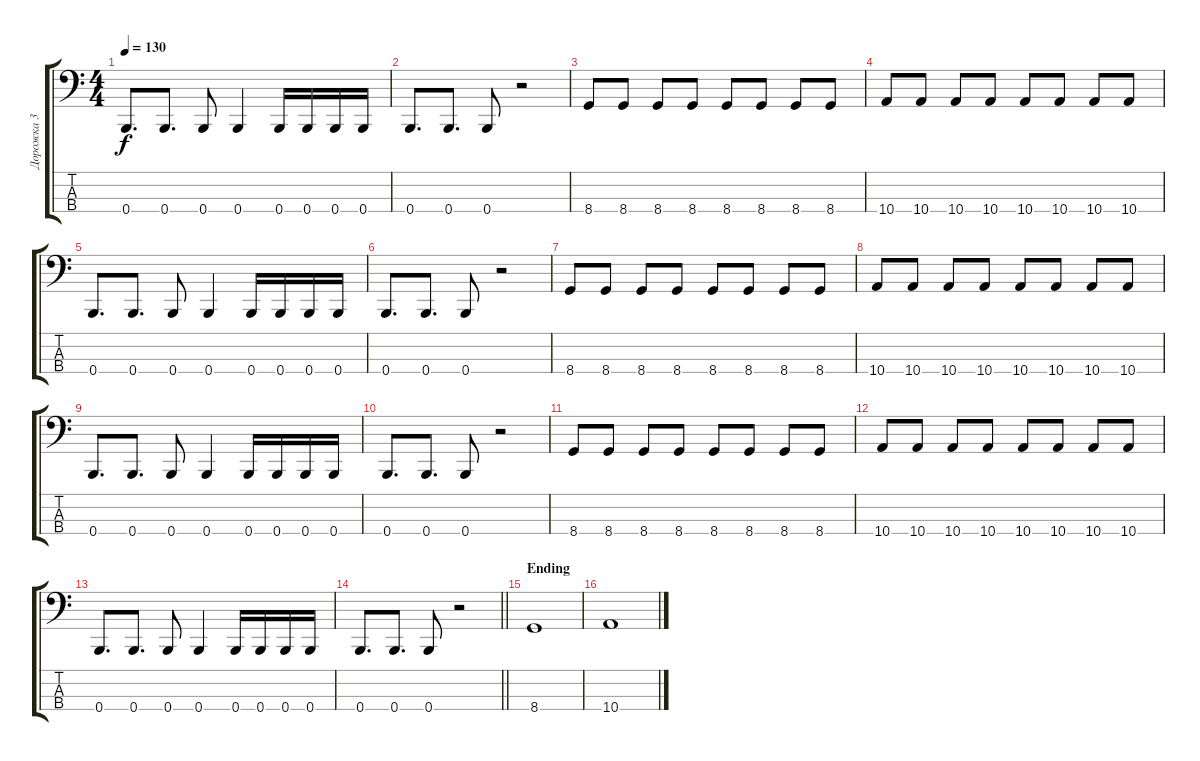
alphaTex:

\track ("Дорожка 3" "Дорожка 3") {instrument electricbassfinger}
\staff {score tabs}
\tuning (E2 B1 Gb1 B0) {hide}
\ts (4 4)
\tempo 130
\clef f4
\ks c
0.4.8{d dy f} 0.4.8{d} 0.4.8 0.4.4 0.4.16 0.4.16 0.4.16 0.4.16 |
0.4.8{d} 0.4.8{d} 0.4.8 r.2 |
8.4.8 8.4.8 8.4.8 8.4.8 8.4.8 8.4.8 8.4.8 8.4.8 |
10.4.8 10.4.8 10.4.8 10.4.8 10.4.8 10.4.8 10.4.8 10.4.8 |
0.4.8{d} 0.4.8{d} 0.4.8 0.4.4 0.4.16 0.4.16 0.4.16 0.4.16 |
0.4.8{d} 0.4.8{d} 0.4.8 r.2 |
8.4.8 8.4.8 8.4.8 8.4.8 8.4.8 8.4.8 8.4.8 8.4.8 |
10.4.8 10.4.8 10.4.8 10.4.8 10.4.8 10.4.8 10.4.8 10.4.8 |
0.4.8{d} 0.4.8{d} 0.4.8 0.4.4 0.4.16 0.4.16 0.4.16 0.4.16 |
0.4.8{d} 0.4.8{d} 0.4.8 r.2 |
8.4.8 8.4.8 8.4.8 8.4.8 8.4.8 8.4.8 8.4.8 8.4.8 |
10.4.8 10.4.8 10.4.8 10.4.8 10.4.8 10.4.8 10.4.8 10.4.8 |
0.4.8{d} 0.4.8{d} 0.4.8 0.4.4 0.4.16 0.4.16 0.4.16 0.4.16 |
\barLineRight lightlight
0.4.8{d} 0.4.8{d} 0.4.8 r.2 |
\section ("" "Ending")
8.4.1 |
10.4.1
